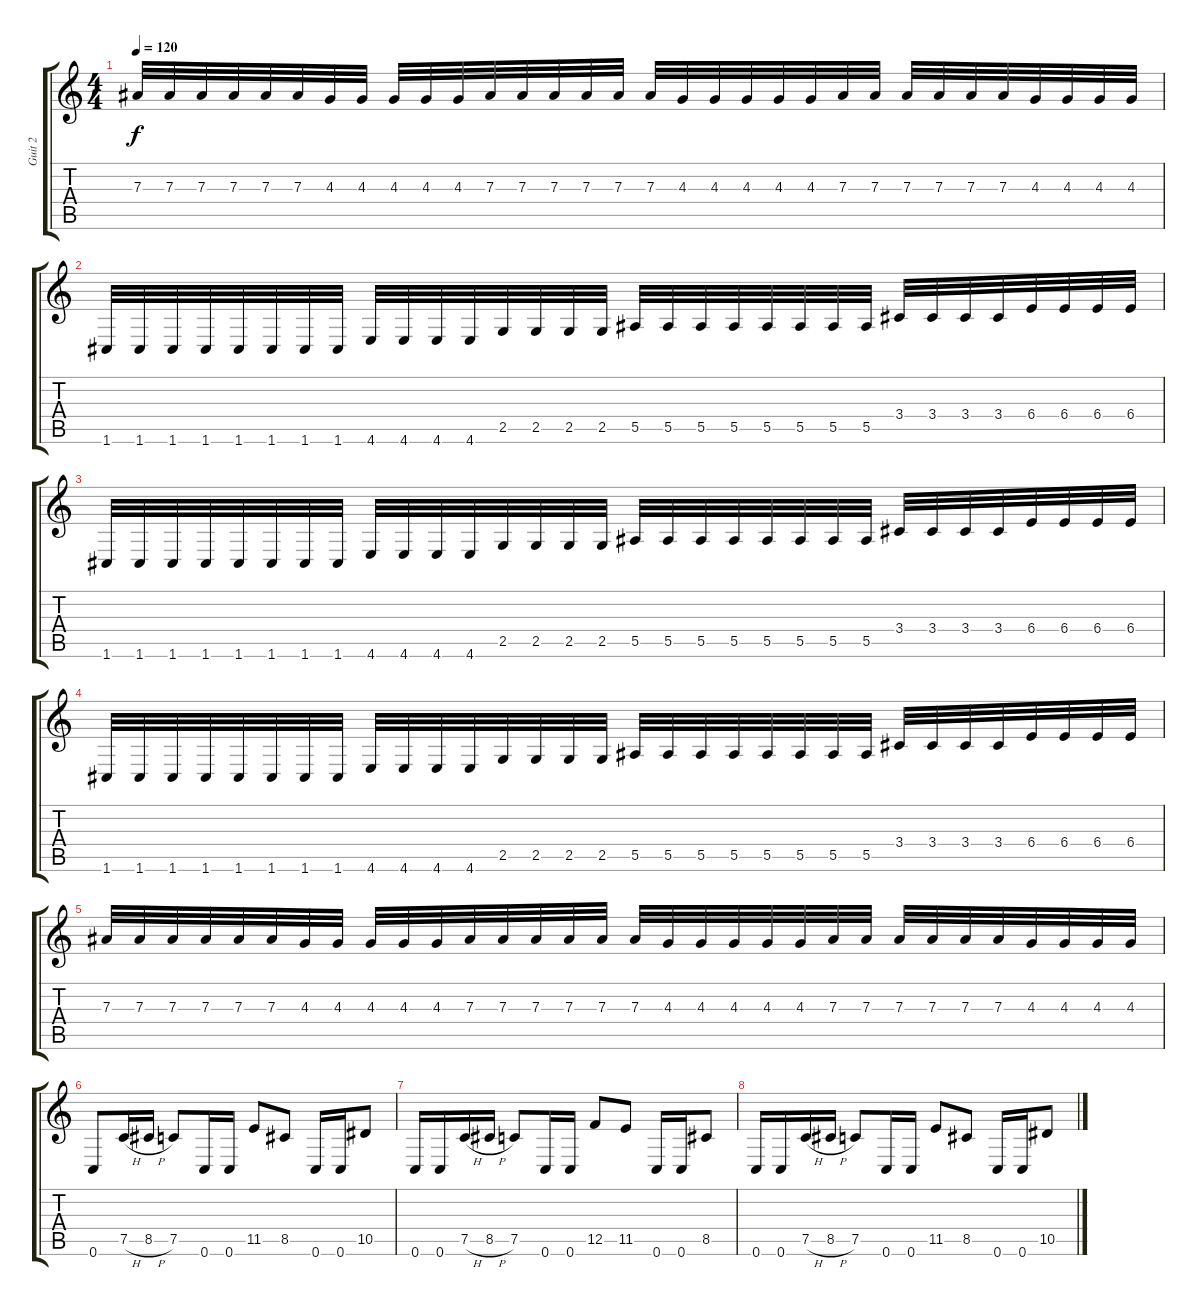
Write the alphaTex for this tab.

\track ("Guit 2" "Guit 2") {instrument distortionguitar}
\staff {score tabs}
\tuning (C4 G3 Eb3 Bb2 F2 C2) {hide}
\ts (4 4)
\tempo 120
\clef g2
\ks c
7.3.32{dy f} 7.3.32 7.3.32 7.3.32 7.3.32 7.3.32 4.3.32 4.3.32 4.3.32 4.3.32 4.3.32 7.3.32 7.3.32 7.3.32 7.3.32 7.3.32 7.3.32 4.3.32 4.3.32 4.3.32 4.3.32 4.3.32 7.3.32 7.3.32 7.3.32 7.3.32 7.3.32 7.3.32 4.3.32 4.3.32 4.3.32 4.3.32 |
1.6.32 1.6.32 1.6.32 1.6.32 1.6.32 1.6.32 1.6.32 1.6.32 4.6.32 4.6.32 4.6.32 4.6.32 2.5.32 2.5.32 2.5.32 2.5.32 5.5.32 5.5.32 5.5.32 5.5.32 5.5.32 5.5.32 5.5.32 5.5.32 3.4.32 3.4.32 3.4.32 3.4.32 6.4.32 6.4.32 6.4.32 6.4.32 |
1.6.32 1.6.32 1.6.32 1.6.32 1.6.32 1.6.32 1.6.32 1.6.32 4.6.32 4.6.32 4.6.32 4.6.32 2.5.32 2.5.32 2.5.32 2.5.32 5.5.32 5.5.32 5.5.32 5.5.32 5.5.32 5.5.32 5.5.32 5.5.32 3.4.32 3.4.32 3.4.32 3.4.32 6.4.32 6.4.32 6.4.32 6.4.32 |
1.6.32 1.6.32 1.6.32 1.6.32 1.6.32 1.6.32 1.6.32 1.6.32 4.6.32 4.6.32 4.6.32 4.6.32 2.5.32 2.5.32 2.5.32 2.5.32 5.5.32 5.5.32 5.5.32 5.5.32 5.5.32 5.5.32 5.5.32 5.5.32 3.4.32 3.4.32 3.4.32 3.4.32 6.4.32 6.4.32 6.4.32 6.4.32 |
7.3.32 7.3.32 7.3.32 7.3.32 7.3.32 7.3.32 4.3.32 4.3.32 4.3.32 4.3.32 4.3.32 7.3.32 7.3.32 7.3.32 7.3.32 7.3.32 7.3.32 4.3.32 4.3.32 4.3.32 4.3.32 4.3.32 7.3.32 7.3.32 7.3.32 7.3.32 7.3.32 7.3.32 4.3.32 4.3.32 4.3.32 4.3.32 |
0.6.8 7.5{h}.16 8.5{h}.16 7.5.8 0.6.16 0.6.16 11.5.8 8.5.8 0.6.16 0.6.16 10.5.8 |
0.6.16 0.6.16 7.5{h}.16 8.5{h}.16 7.5.8 0.6.16 0.6.16 12.5.8 11.5.8 0.6.16 0.6.16 8.5.8 |
0.6.16 0.6.16 7.5{h}.16 8.5{h}.16 7.5.8 0.6.16 0.6.16 11.5.8 8.5.8 0.6.16 0.6.16 10.5.8
